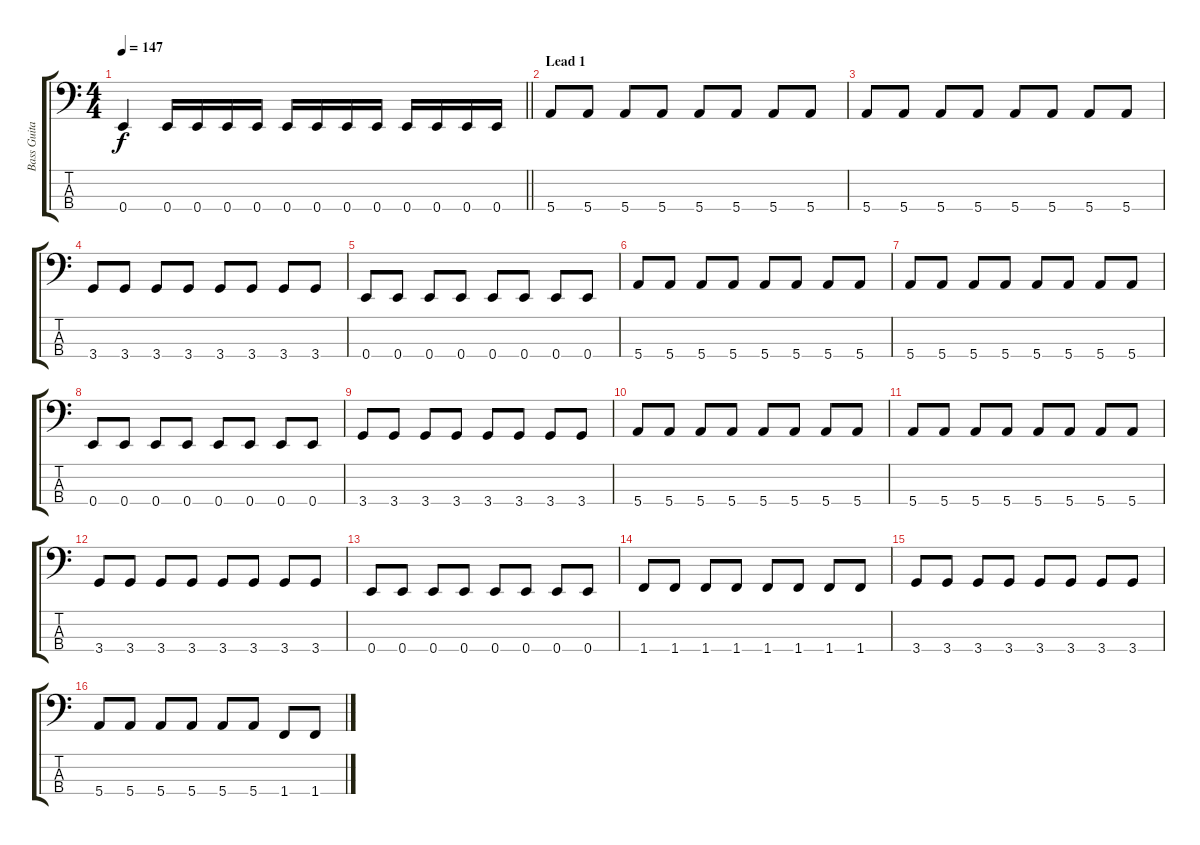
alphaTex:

\track ("Bass Guitar" "Bass Guita") {instrument electricbasspick}
\staff {score tabs}
\tuning (G2 D2 A1 E1) {hide}
\ts (4 4)
\tempo 147
\clef f4
\barLineRight lightlight
\ks c
0.4.4{dy f} 0.4.16 0.4.16 0.4.16 0.4.16 0.4.16 0.4.16 0.4.16 0.4.16 0.4.16 0.4.16 0.4.16 0.4.16 |
\section ("" "Lead 1")
5.4.8 5.4.8 5.4.8 5.4.8 5.4.8 5.4.8 5.4.8 5.4.8 |
5.4.8 5.4.8 5.4.8 5.4.8 5.4.8 5.4.8 5.4.8 5.4.8 |
3.4.8 3.4.8 3.4.8 3.4.8 3.4.8 3.4.8 3.4.8 3.4.8 |
0.4.8 0.4.8 0.4.8 0.4.8 0.4.8 0.4.8 0.4.8 0.4.8 |
5.4.8 5.4.8 5.4.8 5.4.8 5.4.8 5.4.8 5.4.8 5.4.8 |
5.4.8 5.4.8 5.4.8 5.4.8 5.4.8 5.4.8 5.4.8 5.4.8 |
0.4.8 0.4.8 0.4.8 0.4.8 0.4.8 0.4.8 0.4.8 0.4.8 |
3.4.8 3.4.8 3.4.8 3.4.8 3.4.8 3.4.8 3.4.8 3.4.8 |
5.4.8 5.4.8 5.4.8 5.4.8 5.4.8 5.4.8 5.4.8 5.4.8 |
5.4.8 5.4.8 5.4.8 5.4.8 5.4.8 5.4.8 5.4.8 5.4.8 |
3.4.8 3.4.8 3.4.8 3.4.8 3.4.8 3.4.8 3.4.8 3.4.8 |
0.4.8 0.4.8 0.4.8 0.4.8 0.4.8 0.4.8 0.4.8 0.4.8 |
1.4.8 1.4.8 1.4.8 1.4.8 1.4.8 1.4.8 1.4.8 1.4.8 |
3.4.8 3.4.8 3.4.8 3.4.8 3.4.8 3.4.8 3.4.8 3.4.8 |
5.4.8 5.4.8 5.4.8 5.4.8 5.4.8 5.4.8 1.4.8 1.4.8
